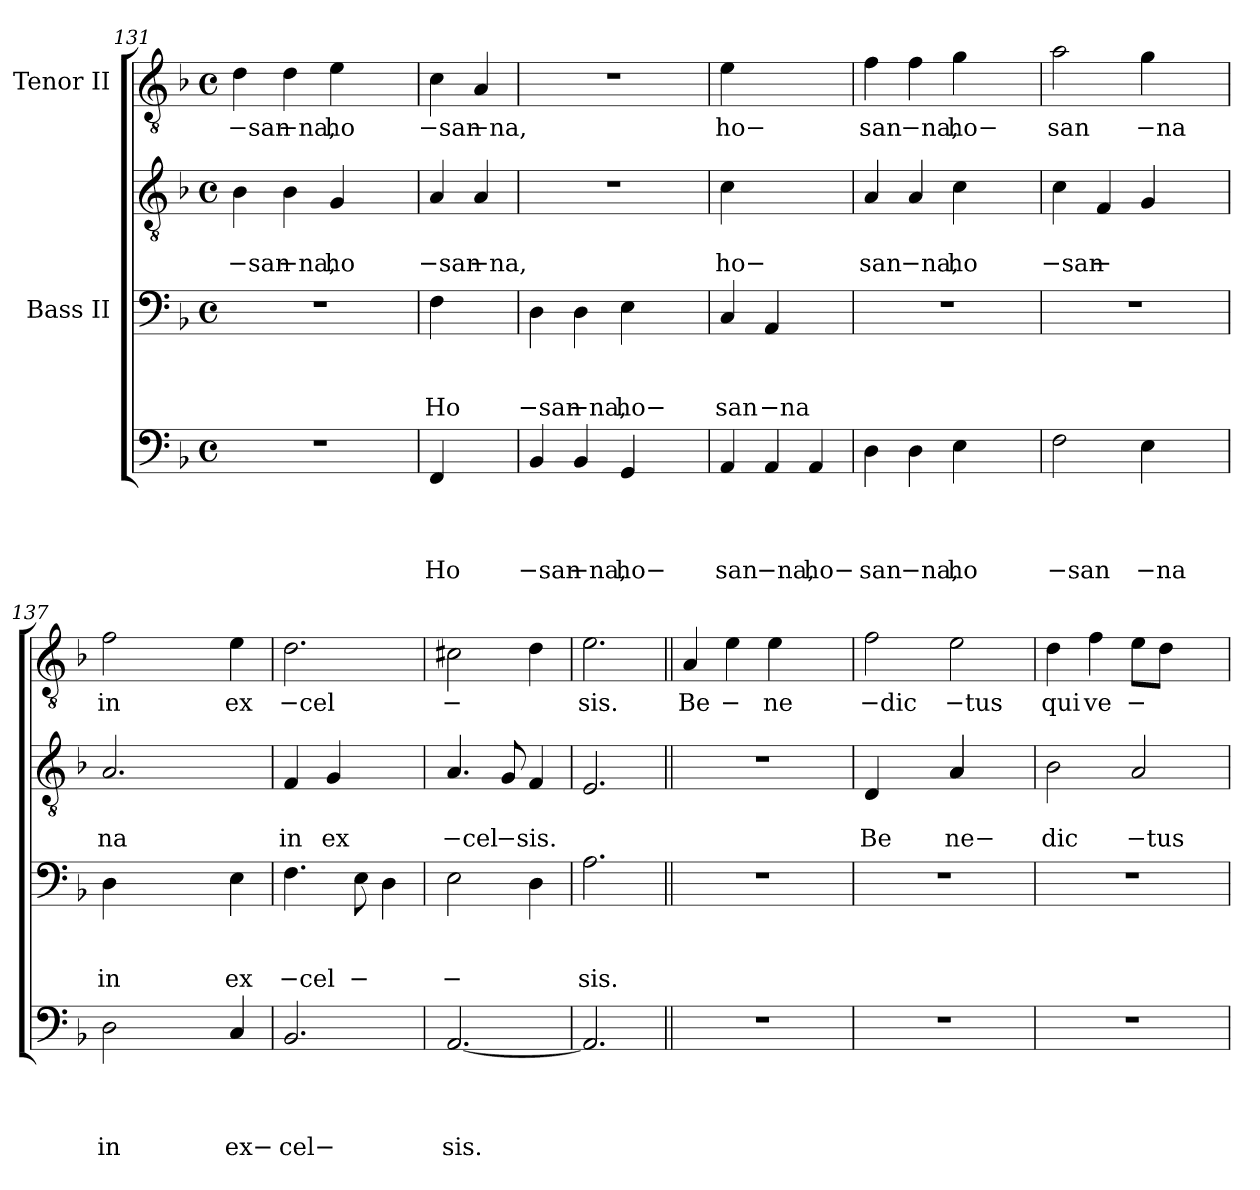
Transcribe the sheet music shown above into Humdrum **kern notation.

**kern	**text	**text	**text	**text	**kern	**text	**text	**text	**kern	**text	**text	**kern	**text
*part4	*part4	*part4	*part4	*part4	*part3	*part3	*part3	*part3	*part2	*part2	*part2	*part1	*part1
*staff4	*staff4	*staff4	*staff4	*staff4	*staff3	*staff3	*staff3	*staff3	*staff2	*staff2	*staff2	*staff1	*staff1
*	*	*	*	*	*I"Bass II	*	*	*	*	*	*	*I"Tenor II	*
*clefF4	*	*	*	*	*clefF4	*	*	*	*clefGv2	*	*	*clefGv2	*
*k[b-]	*	*	*	*	*k[b-]	*	*	*	*k[b-]	*	*	*k[b-]	*
*F:	*	*	*	*	*F:	*	*	*	*F:	*	*	*F:	*
*M4/4	*	*	*	*	*M4/4	*	*	*	*M4/4	*	*	*M4/4	*
*met(c)	*	*	*	*	*met(c)	*	*	*	*met(c)	*	*	*met(c)	*
=131	=131	=131	=131	=131	=131	=131	=131	=131	=131	=131	=131	=131	=131
!LO:N:vis=1	!	!	!	!	!LO:N:vis=1	!	!	!	!	!	!LO:LY:b:rj	!	!LO:LY:b:rj
1r	.	.	.	.	1r	.	.	.	4B-\	.	−san	4d\	−san
!	!	!	!	!	!	!	!	!	!	!	!LO:LY:b:rj	!	!LO:LY:b:rj
.	.	.	.	.	.	.	.	.	4B-\	.	−na,	4d\	−na,
!	!	!	!	!	!	!	!	!	!	!	!LO:LY:b	!	!LO:LY:b
.	.	.	.	.	.	.	.	.	4G/	.	ho	4e\	ho
.	.	.	.	.	.	.	.	.	4ryy	.	.	4ryy	.
=132	=132	=132	=132	=132	=132	=132	=132	=132	=132	=132	=132	=132	=132
!	!	!	!	!LO:LY:b	!	!	!	!LO:LY:b	!	!	!LO:LY:b:rj	!	!LO:LY:b:rj
4FF/	.	.	.	Ho	4F\	.	.	Ho	4A/	.	−san	4c\	−san
!	!	!	!	!	!	!	!	!	!	!	!LO:LY:b:rj	!	!LO:LY:b:rj
4ryy	.	.	.	.	4ryy	.	.	.	4A/	.	−na,	4A/	−na,
=133	=133	=133	=133	=133	=133	=133	=133	=133	=133	=133	=133	=133	=133
!	!	!	!	!LO:LY:b:rj	!	!	!	!LO:LY:b:rj	!LO:N:vis=1	!	!	!LO:N:vis=1	!
4BB-/	.	.	.	−san	4D\	.	.	−san	1r	.	.	1r	.
!	!	!	!	!LO:LY:b:rj	!	!	!	!LO:LY:b:rj	!	!	!	!	!
4BB-/	.	.	.	−na,	4D\	.	.	−na,	.	.	.	.	.
!	!	!	!	!LO:LY:b	!	!	!	!LO:LY:b	!	!	!	!	!
4GG/	.	.	.	ho−	4E\	.	.	ho−	.	.	.	.	.
4ryy	.	.	.	.	4ryy	.	.	.	.	.	.	.	.
!!LO:LB:g=z
=134	=134	=134	=134	=134	=134	=134	=134	=134	=134	=134	=134	=134	=134
!	!	!	!	!LO:LY:b	!	!	!	!LO:LY:b	!	!	!LO:LY:b	!	!LO:LY:b
4AA/	.	.	.	san	4C/	.	.	san	4c\	.	ho−	4e\	ho−
!	!	!	!	!LO:LY:b:rj	!	!	!	!LO:LY:b:rj	!	!	!	!	!
4AA/	.	.	.	−na,	4AA/	.	.	−na	2ryy	.	.	2ryy	.
!	!	!	!	!LO:LY:b	!	!	!	!	!	!	!	!	!
4AA/	.	.	.	ho−	4ryy	.	.	.	.	.	.	.	.
=135	=135	=135	=135	=135	=135	=135	=135	=135	=135	=135	=135	=135	=135
!	!	!	!	!LO:LY:b	!LO:N:vis=1	!	!	!	!	!	!LO:LY:b	!	!LO:LY:b
4D\	.	.	.	san	1r	.	.	.	4A/	.	san	4f\	san
!	!	!	!	!LO:LY:b:rj	!	!	!	!	!	!	!LO:LY:b:rj	!	!LO:LY:b:rj
4D\	.	.	.	−na,	.	.	.	.	4A/	.	−na,	4f\	−na,
!	!	!	!	!LO:LY:b	!	!	!	!	!	!	!LO:LY:b	!	!LO:LY:b
4E\	.	.	.	ho	.	.	.	.	4c\	.	ho	4g\	ho−
4ryy	.	.	.	.	.	.	.	.	4ryy	.	.	4ryy	.
=136	=136	=136	=136	=136	=136	=136	=136	=136	=136	=136	=136	=136	=136
!	!	!	!	!LO:LY:b:rj	!LO:N:vis=1	!	!	!	!	!	!LO:LY:b:rj	!	!LO:LY:b
2F\	.	.	.	−san	1r	.	.	.	4c\	.	−san	2a\	san
!	!	!	!	!	!	!	!	!	!	!	!LO:LY:b	!	!
.	.	.	.	.	.	.	.	.	4F/	.	−	.	.
!	!	!	!	!LO:LY:b:rj	!	!	!	!	!	!	!	!	!LO:LY:b:rj
4E\	.	.	.	−na	.	.	.	.	4G/	.	.	4g\	−na
4ryy	.	.	.	.	.	.	.	.	4ryy	.	.	4ryy	.
=137	=137	=137	=137	=137	=137	=137	=137	=137	=137	=137	=137	=137	=137
!	!	!	!	!LO:LY:b	!	!	!	!LO:LY:b	!	!	!LO:LY:b	!	!LO:LY:b
2D\	.	.	.	in	4D\	.	.	in	2.A/	.	na	2f\	in
.	.	.	.	.	2ryy	.	.	.	.	.	.	.	.
4ryy	.	.	.	.	.	.	.	.	.	.	.	4ryy	.
!	!	!	!	!LO:LY:b	!	!	!	!LO:LY:b	!	!	!	!	!LO:LY:b
4C/	.	.	.	ex−	4E\	.	.	ex	4ryy	.	.	4e\	ex
=138	=138	=138	=138	=138	=138	=138	=138	=138	=138	=138	=138	=138	=138
!	!	!	!	!LO:LY:b	!	!	!	!LO:LY:b:rj	!	!	!LO:LY:b	!	!LO:LY:b:rj
2.BB-/	.	.	.	cel−	4.F\	.	.	−cel	4F/	.	in	2.d\	−cel
!	!	!	!	!	!	!	!	!	!	!	!LO:LY:b	!	!
.	.	.	.	.	.	.	.	.	4G/	.	ex	.	.
!	!	!	!	!	!	!	!	!LO:LY:b	!	!	!	!	!
.	.	.	.	.	8E\	.	.	−	.	.	.	.	.
.	.	.	.	.	4D\	.	.	.	4ryy	.	.	.	.
=139	=139	=139	=139	=139	=139	=139	=139	=139	=139	=139	=139	=139	=139
!	!	!	!	!LO:LY:b	!	!	!	!LO:LY:b	!	!	!LO:LY:b:rj	!	!LO:LY:b
[<2.AA/	.	.	.	sis.	2E\	.	.	−	4.A/	.	−cel	2c#X\	−
!	!	!	!	!	!	!	!	!	!	!	!LO:LY:b:rj	!	!
.	.	.	.	.	.	.	.	.	8G/	.	−sis.	.	.
.	.	.	.	.	4D\	.	.	.	4F/	.	.	4d\	.
=140	=140	=140	=140	=140	=140	=140	=140	=140	=140	=140	=140	=140	=140
!	!	!	!	!	!	!	!	!LO:LY:b	!	!	!	!	!LO:LY:b
2.AA/]	.	.	.	.	2.A\	.	.	sis.	2.E/	.	.	2.e\	sis.
!!LO:PB:g=z
=141||	=141||	=141||	=141||	=141||	=141||	=141||	=141||	=141||	=141||	=141||	=141||	=141||	=141||
!	!	!	!	!	!	!	!	!	!LO:N:vis=1	!	!	!	!LO:LY:b
1r	.	.	.	.	1r	.	.	.	1r	.	.	4A/	Be
!	!	!	!	!	!	!	!	!	!	!	!	!	!LO:LY:b
.	.	.	.	.	.	.	.	.	.	.	.	4e\	−
!	!	!	!	!	!	!	!	!	!	!	!	!	!LO:LY:b
.	.	.	.	.	.	.	.	.	.	.	.	4e\	ne
.	.	.	.	.	.	.	.	.	.	.	.	4ryy	.
=142	=142	=142	=142	=142	=142	=142	=142	=142	=142	=142	=142	=142	=142
!	!	!	!	!	!	!	!	!	!	!	!LO:LY:b	!	!LO:LY:b:rj
*	*	*	*	*	*	*	*	*	*^	*	*	*	*
1r	.	.	.	.	1r	.	.	.	4D/	2ryy	.	Be	2f\	−dic
.	.	.	.	.	.	.	.	.	4ryy	.	.	.	.	.
!	!	!	!	!	!	!	!	!	!	!	!	!LO:LY:b	!	!
!	!	!	!	!	!	!	!	!	!	!	!	!LO:LY:b	!	!LO:LY:b:rj
.	.	.	.	.	.	.	.	.	4A/	4A/	.	ne−	2e\	−tus
.	.	.	.	.	.	.	.	.	4ryy	4ryy	.	.	.	.
=143	=143	=143	=143	=143	=143	=143	=143	=143	=143	=143	=143	=143	=143	=143
!	!	!	!	!	!	!	!	!	!	!	!	!LO:LY:b	!	!LO:LY:b
*	*	*	*	*	*	*	*	*	*v	*v	*	*	*	*
1r	.	.	.	.	1r	.	.	.	2B-\	.	dic	4d\	qui
!	!	!	!	!	!	!	!	!	!	!	!	!	!LO:LY:b
.	.	.	.	.	.	.	.	.	.	.	.	4f\	ve
!	!	!	!	!	!	!	!	!	!	!	!LO:LY:b:rj	!	!LO:LY:b
.	.	.	.	.	.	.	.	.	2A/	.	−tus	8e\L	−
.	.	.	.	.	.	.	.	.	.	.	.	8d\J	.
.	.	.	.	.	.	.	.	.	.	.	.	4ryy	.
=	=	=	=	=	=	=	=	=	=	=	=	=	=
*-	*-	*-	*-	*-	*-	*-	*-	*-	*-	*-	*-	*-	*-
